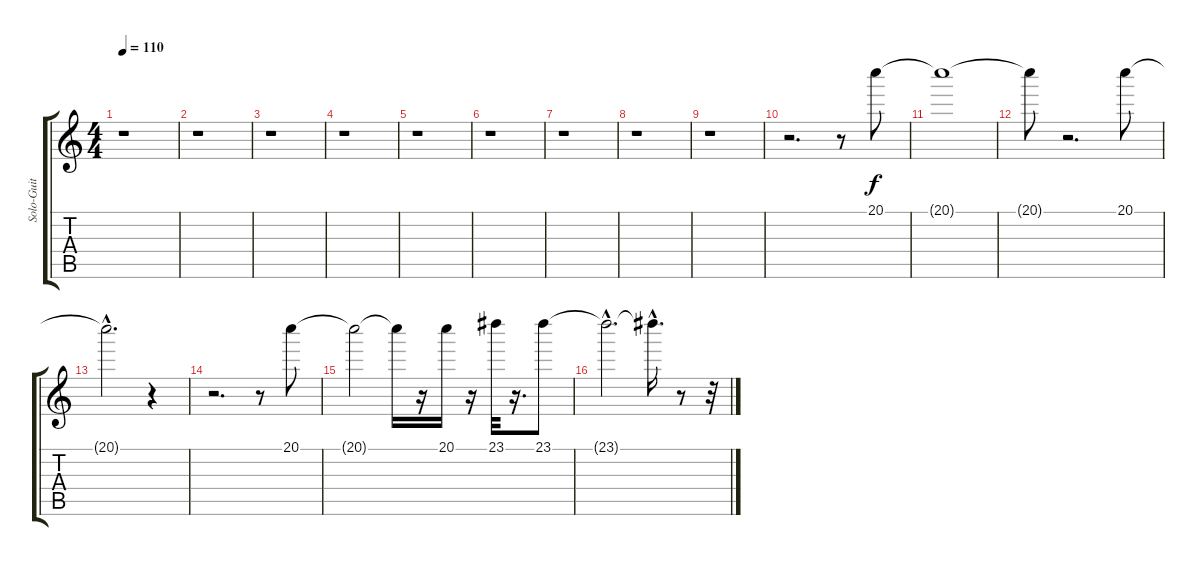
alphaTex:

\track ("Solo-Guit" "Solo-Guit") {instrument distortionguitar}
\staff {score tabs}
\tuning (E4 B3 G3 D3 A2 E2) {hide}
\ts (4 4)
\tempo 110
\clef g2
\ks c
r.1{dy f} |
r.1 |
r.1 |
r.1 |
r.1 |
r.1 |
r.1 |
r.1 |
r.1 |
r.2{d} r.8 20.1.8 |
20.1{t}.1 |
20.1{t}.8 r.2{d} 20.1.8 |
20.1{hac t}.2{d} r.4 |
r.2{d} r.8 20.1.8 |
20.1{t}.2 20.1{t}.16 r.16 20.1.16 r.16 23.1.32 r.16{d} 23.1.8 |
23.1{hac t}.2{d} 23.1{hac t}.16{d} r.8 r.32
